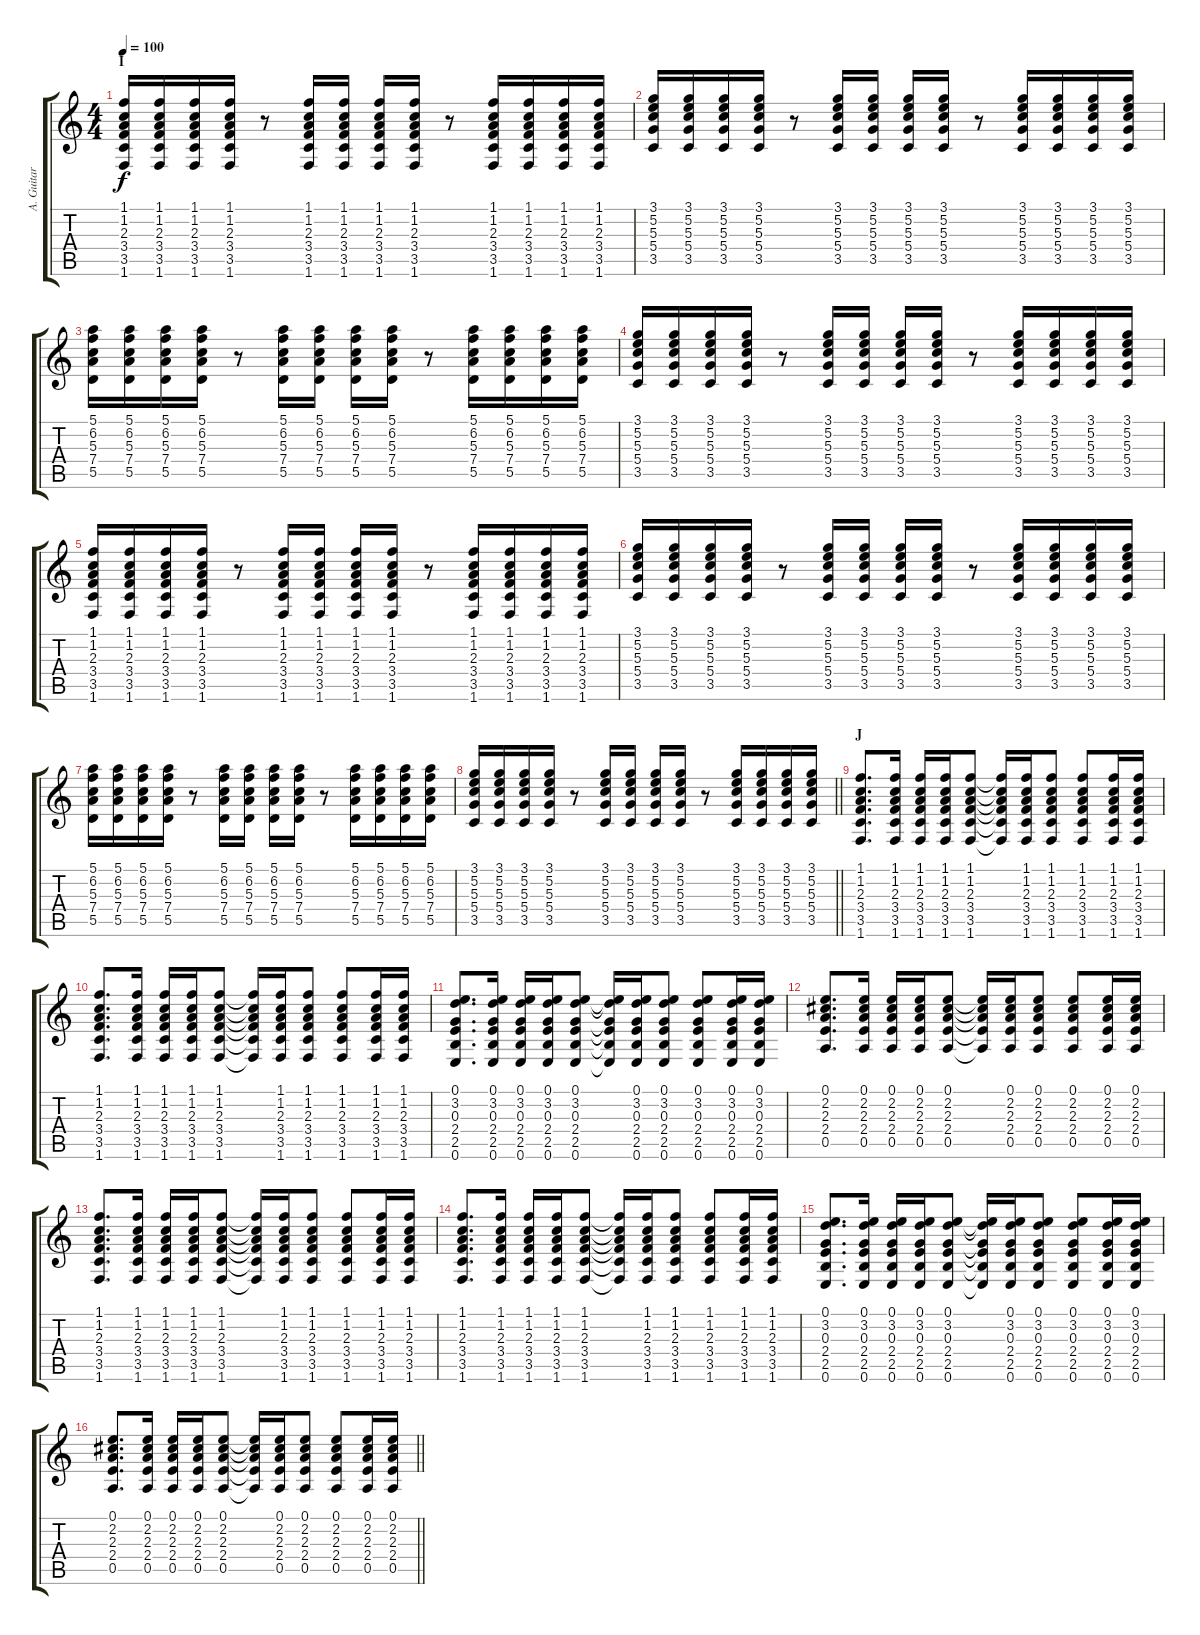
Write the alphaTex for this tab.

\track ("A. Guitar" "A. Guitar") {instrument acousticguitarsteel}
\staff {score tabs}
\tuning (E4 B3 G3 D3 A2 E2) {hide}
\ts (4 4)
\section ("" "I")
\tempo 100
\clef g2
\ks c
(1.1 1.2 2.3 3.4 3.5 1.6).16{dy f} (1.1 1.2 2.3 3.4 3.5 1.6).16 (1.1 1.2 2.3 3.4 3.5 1.6).16 (1.1 1.2 2.3 3.4 3.5 1.6).16 r.8 (1.1 1.2 2.3 3.4 3.5 1.6).16 (1.1 1.2 2.3 3.4 3.5 1.6).16 (1.1 1.2 2.3 3.4 3.5 1.6).16 (1.1 1.2 2.3 3.4 3.5 1.6).16 r.8 (1.1 1.2 2.3 3.4 3.5 1.6).16 (1.1 1.2 2.3 3.4 3.5 1.6).16 (1.1 1.2 2.3 3.4 3.5 1.6).16 (1.1 1.2 2.3 3.4 3.5 1.6).16 |
(3.1 5.2 5.3 5.4 3.5).16 (3.1 5.2 5.3 5.4 3.5).16 (3.1 5.2 5.3 5.4 3.5).16 (3.1 5.2 5.3 5.4 3.5).16 r.8 (3.1 5.2 5.3 5.4 3.5).16 (3.1 5.2 5.3 5.4 3.5).16 (3.1 5.2 5.3 5.4 3.5).16 (3.1 5.2 5.3 5.4 3.5).16 r.8 (3.1 5.2 5.3 5.4 3.5).16 (3.1 5.2 5.3 5.4 3.5).16 (3.1 5.2 5.3 5.4 3.5).16 (3.1 5.2 5.3 5.4 3.5).16 |
(5.1 6.2 5.3 7.4 5.5).16 (5.1 6.2 5.3 7.4 5.5).16 (5.1 6.2 5.3 7.4 5.5).16 (5.1 6.2 5.3 7.4 5.5).16 r.8 (5.1 6.2 5.3 7.4 5.5).16 (5.1 6.2 5.3 7.4 5.5).16 (5.1 6.2 5.3 7.4 5.5).16 (5.1 6.2 5.3 7.4 5.5).16 r.8 (5.1 6.2 5.3 7.4 5.5).16 (5.1 6.2 5.3 7.4 5.5).16 (5.1 6.2 5.3 7.4 5.5).16 (5.1 6.2 5.3 7.4 5.5).16 |
(3.1 5.2 5.3 5.4 3.5).16 (3.1 5.2 5.3 5.4 3.5).16 (3.1 5.2 5.3 5.4 3.5).16 (3.1 5.2 5.3 5.4 3.5).16 r.8 (3.1 5.2 5.3 5.4 3.5).16 (3.1 5.2 5.3 5.4 3.5).16 (3.1 5.2 5.3 5.4 3.5).16 (3.1 5.2 5.3 5.4 3.5).16 r.8 (3.1 5.2 5.3 5.4 3.5).16 (3.1 5.2 5.3 5.4 3.5).16 (3.1 5.2 5.3 5.4 3.5).16 (3.1 5.2 5.3 5.4 3.5).16 |
(1.1 1.2 2.3 3.4 3.5 1.6).16 (1.1 1.2 2.3 3.4 3.5 1.6).16 (1.1 1.2 2.3 3.4 3.5 1.6).16 (1.1 1.2 2.3 3.4 3.5 1.6).16 r.8 (1.1 1.2 2.3 3.4 3.5 1.6).16 (1.1 1.2 2.3 3.4 3.5 1.6).16 (1.1 1.2 2.3 3.4 3.5 1.6).16 (1.1 1.2 2.3 3.4 3.5 1.6).16 r.8 (1.1 1.2 2.3 3.4 3.5 1.6).16 (1.1 1.2 2.3 3.4 3.5 1.6).16 (1.1 1.2 2.3 3.4 3.5 1.6).16 (1.1 1.2 2.3 3.4 3.5 1.6).16 |
(3.1 5.2 5.3 5.4 3.5).16 (3.1 5.2 5.3 5.4 3.5).16 (3.1 5.2 5.3 5.4 3.5).16 (3.1 5.2 5.3 5.4 3.5).16 r.8 (3.1 5.2 5.3 5.4 3.5).16 (3.1 5.2 5.3 5.4 3.5).16 (3.1 5.2 5.3 5.4 3.5).16 (3.1 5.2 5.3 5.4 3.5).16 r.8 (3.1 5.2 5.3 5.4 3.5).16 (3.1 5.2 5.3 5.4 3.5).16 (3.1 5.2 5.3 5.4 3.5).16 (3.1 5.2 5.3 5.4 3.5).16 |
(5.1 6.2 5.3 7.4 5.5).16 (5.1 6.2 5.3 7.4 5.5).16 (5.1 6.2 5.3 7.4 5.5).16 (5.1 6.2 5.3 7.4 5.5).16 r.8 (5.1 6.2 5.3 7.4 5.5).16 (5.1 6.2 5.3 7.4 5.5).16 (5.1 6.2 5.3 7.4 5.5).16 (5.1 6.2 5.3 7.4 5.5).16 r.8 (5.1 6.2 5.3 7.4 5.5).16 (5.1 6.2 5.3 7.4 5.5).16 (5.1 6.2 5.3 7.4 5.5).16 (5.1 6.2 5.3 7.4 5.5).16 |
\barLineRight lightlight
(3.1 5.2 5.3 5.4 3.5).16 (3.1 5.2 5.3 5.4 3.5).16 (3.1 5.2 5.3 5.4 3.5).16 (3.1 5.2 5.3 5.4 3.5).16 r.8 (3.1 5.2 5.3 5.4 3.5).16 (3.1 5.2 5.3 5.4 3.5).16 (3.1 5.2 5.3 5.4 3.5).16 (3.1 5.2 5.3 5.4 3.5).16 r.8 (3.1 5.2 5.3 5.4 3.5).16 (3.1 5.2 5.3 5.4 3.5).16 (3.1 5.2 5.3 5.4 3.5).16 (3.1 5.2 5.3 5.4 3.5).16 |
\section ("" "J")
(1.1 1.2 2.3 3.4 3.5 1.6).8{d} (1.1 1.2 2.3 3.4 3.5 1.6).16 (1.1 1.2 2.3 3.4 3.5 1.6).16 (1.1 1.2 2.3 3.4 3.5 1.6).16 (1.1 1.2 2.3 3.4 3.5 1.6).8 (1.1{t} 1.2{t} 2.3{t} 3.4{t} 3.5{t} 1.6{t}).16 (1.1 1.2 2.3 3.4 3.5 1.6).16 (1.1 1.2 2.3 3.4 3.5 1.6).8 (1.1 1.2 2.3 3.4 3.5 1.6).8 (1.1 1.2 2.3 3.4 3.5 1.6).16 (1.1 1.2 2.3 3.4 3.5 1.6).16 |
(1.1 1.2 2.3 3.4 3.5 1.6).8{d} (1.1 1.2 2.3 3.4 3.5 1.6).16 (1.1 1.2 2.3 3.4 3.5 1.6).16 (1.1 1.2 2.3 3.4 3.5 1.6).16 (1.1 1.2 2.3 3.4 3.5 1.6).8 (1.1{t} 1.2{t} 2.3{t} 3.4{t} 3.5{t} 1.6{t}).16 (1.1 1.2 2.3 3.4 3.5 1.6).16 (1.1 1.2 2.3 3.4 3.5 1.6).8 (1.1 1.2 2.3 3.4 3.5 1.6).8 (1.1 1.2 2.3 3.4 3.5 1.6).16 (1.1 1.2 2.3 3.4 3.5 1.6).16 |
(0.1 3.2 0.3 2.4 2.5 0.6).8{d} (0.1 3.2 0.3 2.4 2.5 0.6).16 (0.1 3.2 0.3 2.4 2.5 0.6).16 (0.1 3.2 0.3 2.4 2.5 0.6).16 (0.1 3.2 0.3 2.4 2.5 0.6).8 (0.1{t} 3.2{t} 0.3{t} 2.4{t} 2.5{t} 0.6{t}).16 (0.1 3.2 0.3 2.4 2.5 0.6).16 (0.1 3.2 0.3 2.4 2.5 0.6).8 (0.1 3.2 0.3 2.4 2.5 0.6).8 (0.1 3.2 0.3 2.4 2.5 0.6).16 (0.1 3.2 0.3 2.4 2.5 0.6).16 |
(0.1 2.2 2.3 2.4 0.5).8{d} (0.1 2.2 2.3 2.4 0.5).16 (0.1 2.2 2.3 2.4 0.5).16 (0.1 2.2 2.3 2.4 0.5).16 (0.1 2.2 2.3 2.4 0.5).8 (0.1{t} 2.2{t} 2.3{t} 2.4{t} 0.5{t}).16 (0.1 2.2 2.3 2.4 0.5).16 (0.1 2.2 2.3 2.4 0.5).8 (0.1 2.2 2.3 2.4 0.5).8 (0.1 2.2 2.3 2.4 0.5).16 (0.1 2.2 2.3 2.4 0.5).16 |
(1.1 1.2 2.3 3.4 3.5 1.6).8{d} (1.1 1.2 2.3 3.4 3.5 1.6).16 (1.1 1.2 2.3 3.4 3.5 1.6).16 (1.1 1.2 2.3 3.4 3.5 1.6).16 (1.1 1.2 2.3 3.4 3.5 1.6).8 (1.1{t} 1.2{t} 2.3{t} 3.4{t} 3.5{t} 1.6{t}).16 (1.1 1.2 2.3 3.4 3.5 1.6).16 (1.1 1.2 2.3 3.4 3.5 1.6).8 (1.1 1.2 2.3 3.4 3.5 1.6).8 (1.1 1.2 2.3 3.4 3.5 1.6).16 (1.1 1.2 2.3 3.4 3.5 1.6).16 |
(1.1 1.2 2.3 3.4 3.5 1.6).8{d} (1.1 1.2 2.3 3.4 3.5 1.6).16 (1.1 1.2 2.3 3.4 3.5 1.6).16 (1.1 1.2 2.3 3.4 3.5 1.6).16 (1.1 1.2 2.3 3.4 3.5 1.6).8 (1.1{t} 1.2{t} 2.3{t} 3.4{t} 3.5{t} 1.6{t}).16 (1.1 1.2 2.3 3.4 3.5 1.6).16 (1.1 1.2 2.3 3.4 3.5 1.6).8 (1.1 1.2 2.3 3.4 3.5 1.6).8 (1.1 1.2 2.3 3.4 3.5 1.6).16 (1.1 1.2 2.3 3.4 3.5 1.6).16 |
(0.1 3.2 0.3 2.4 2.5 0.6).8{d} (0.1 3.2 0.3 2.4 2.5 0.6).16 (0.1 3.2 0.3 2.4 2.5 0.6).16 (0.1 3.2 0.3 2.4 2.5 0.6).16 (0.1 3.2 0.3 2.4 2.5 0.6).8 (0.1{t} 3.2{t} 0.3{t} 2.4{t} 2.5{t} 0.6{t}).16 (0.1 3.2 0.3 2.4 2.5 0.6).16 (0.1 3.2 0.3 2.4 2.5 0.6).8 (0.1 3.2 0.3 2.4 2.5 0.6).8 (0.1 3.2 0.3 2.4 2.5 0.6).16 (0.1 3.2 0.3 2.4 2.5 0.6).16 |
\barLineRight lightlight
(0.1 2.2 2.3 2.4 0.5).8{d} (0.1 2.2 2.3 2.4 0.5).16 (0.1 2.2 2.3 2.4 0.5).16 (0.1 2.2 2.3 2.4 0.5).16 (0.1 2.2 2.3 2.4 0.5).8 (0.1{t} 2.2{t} 2.3{t} 2.4{t} 0.5{t}).16 (0.1 2.2 2.3 2.4 0.5).16 (0.1 2.2 2.3 2.4 0.5).8 (0.1 2.2 2.3 2.4 0.5).8 (0.1 2.2 2.3 2.4 0.5).16 (0.1 2.2 2.3 2.4 0.5).16
